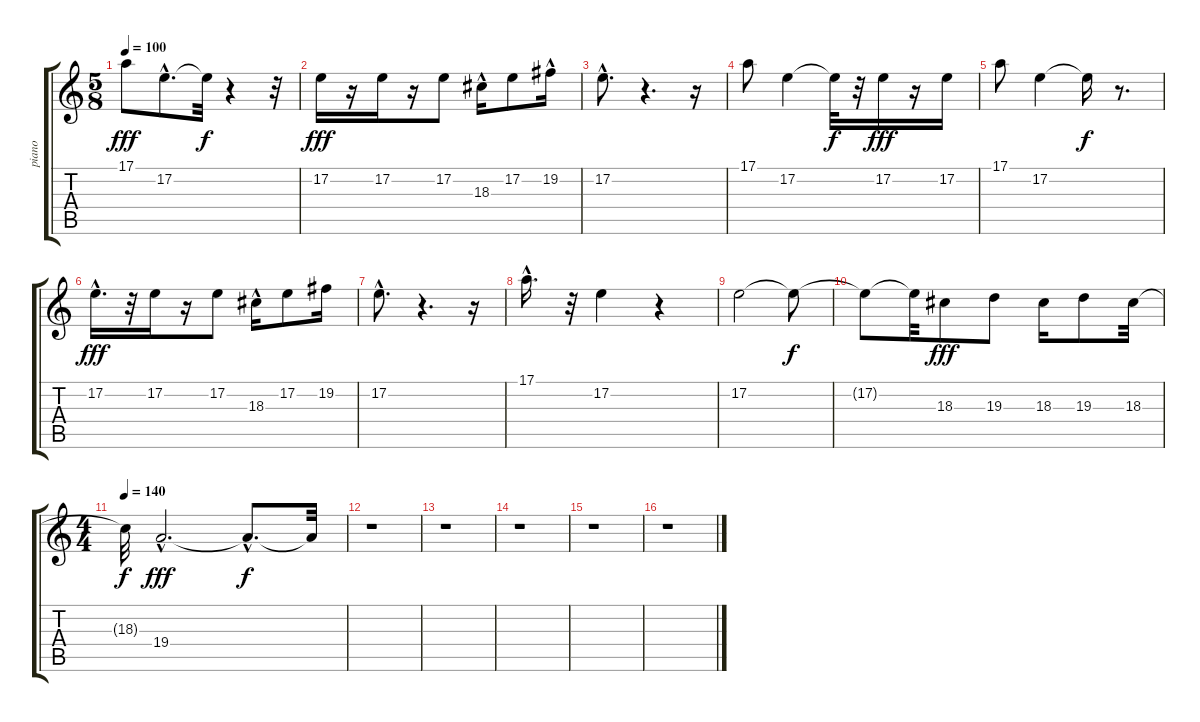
\track ("piano" "piano") {instrument acousticgrandpiano}
\staff {score tabs}
\tuning (E4 B3 G3 D3 A2 E2) {hide}
\ts (5 8)
\tempo 100
\clef g2
\ks c
17.1.8{dy fff} 17.2{hac}.8{d} 17.2{t}.32{dy f} r.4 r.32 |
17.2.16{dy fff} r.16 17.2.16 r.16 17.2.8 18.3{hac}.16 17.2.8 19.2{hac}.16 |
17.2{hac}.8{d} r.4{d} r.16 |
17.1.8 17.2.4 17.2{t}.32{dy f} r.32 17.2.16{dy fff} r.16 17.2.16 |
17.1.8 17.2.4 17.2{t}.16{dy f} r.8{d} |
17.2{hac}.16{d dy fff} r.32 17.2.16 r.16 17.2.8 18.3{hac}.16 17.2.8 19.2.16 |
17.2{hac}.8{d} r.4{d} r.16 |
17.1{hac}.16{d} r.32 17.2.4 r.4 |
17.2.2 17.2{t}.8{dy f} |
17.2{t}.8 17.2{t}.32 18.3.8{dy fff} 19.3.8 18.3.16 19.3.8 18.3.32 |
\ts (4 4)
\tempo 140
18.3{t}.32{dy f} 19.4{hac}.2{d dy fff} 19.4{hac t}.8{d dy f} 19.4{t}.32 |
r.1 |
r.1 |
r.1 |
r.1 |
r.1
